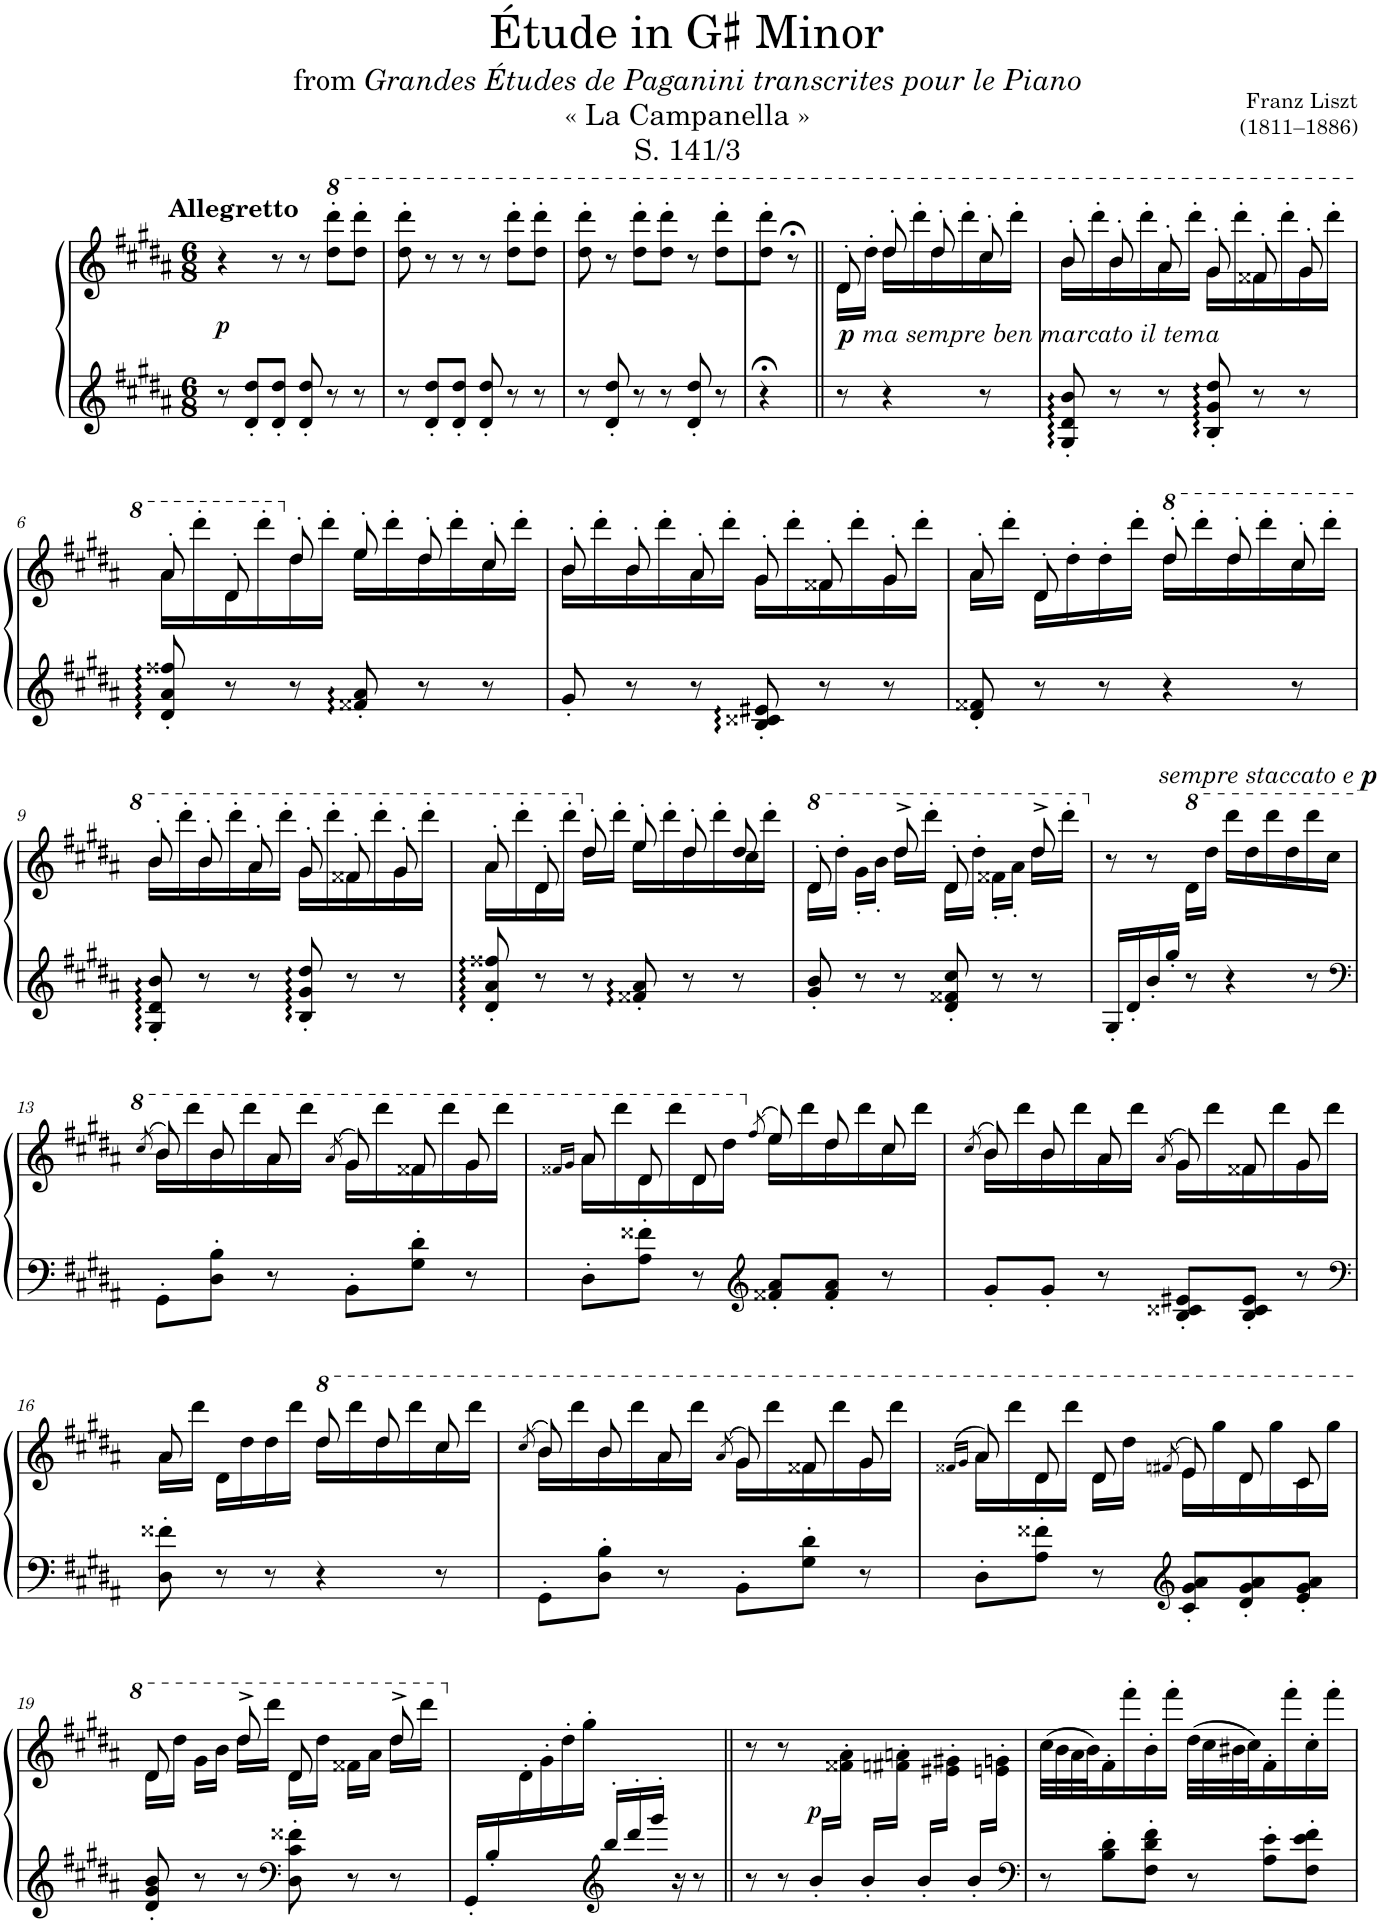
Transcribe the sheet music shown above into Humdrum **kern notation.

**kern	**kern	**dynam
*part1	*part1	*part1
*staff2	*staff1	*staff1/2
*I"Piano	*	*
*I'Pno.	*	*
*clefG2	*clefG2	*
*k[f#c#g#d#a#]	*k[f#c#g#d#a#]	*
*M6/8	*M6/8	*
=1	=1	=1
!	!LO:TX:a:B:t=Allegretto	!
!	!	!LO:DY:b
8r	4r	p
8d#/' 8dd#/'L	.	.
8d#/' 8dd#/'J	8r	.
8d#/' 8dd#/'	8r	.
*	*8va	*
8r	8ddd#\' 8dddd#\'L	.
8r	8ddd#\' 8dddd#\'J	.
=2	=2	=2
8r	8ddd#\' 8dddd#\'	.
8d#/' 8dd#/'L	8r	.
8d#/' 8dd#/'J	8r	.
8d#/' 8dd#/'	8r	.
8r	8ddd#\' 8dddd#\'L	.
8r	8ddd#\' 8dddd#\'J	.
=3	=3	=3
8r	8ddd#\' 8dddd#\'	.
8d#/' 8dd#/'	8r	.
8r	8ddd#\' 8dddd#\'L	.
8r	8ddd#\' 8dddd#\'J	.
8d#/' 8dd#/'	8r	.
8r	8ddd#\' 8dddd#\'L	.
=4	=4	=4
4r;<	8ddd#\' 8dddd#\'J	.
.	8r;<	.
=4||	=4||	=4||
*	*^	*
!	!LO:TX:b:i:t=ma sempre ben marcato il tema	!	!
8r	8dd#'>/	16dd#^\LL	.
.	.	16ddd#'>\JJ	.
4r	8ddd#'>/	16ddd#^\LL	.
.	.	16dddd#'>\	.
.	8ddd#'>/	16ddd#^\	.
.	.	16dddd#'>\	.
8r	8ccc#'>/	16ccc#^\	.
.	.	16dddd#'>\JJ	.
=5	=5	=5	=5
8G#/' 8d#/' 8b/'	8bb'>/	16bb^\LL	.
.	.	16dddd#'>\	.
8r	8bb'>/	16bb^\	.
.	.	16dddd#'>\	.
8r	8aa#'>/	16aa#^\	.
.	.	16dddd#'>\JJ	.
8B/' 8g#/' 8dd#/'	8gg#'>/	16gg#^\LL	.
.	.	16dddd#'>\	.
8r	8ff##X'>/	16ff##^\	.
.	.	16dddd#'>\	.
8r	8gg#'>/	16gg#^\	.
.	.	16dddd#'>\JJ	.
!!LO:LB:g=z	!!
=6	=6	=6	=6
8d#/' 8a#/' 8ff##X/'	8aa#'>/	16aa#^\LL	.
.	.	16dddd#'>\	.
8r	8dd#'>/	16dd#^\	.
.	.	16dddd#'>\	.
*	*X8va	*	*
8r	8dd#'>/	16dd#^\	.
.	.	16ddd#'>\JJ	.
8f##X/' 8a#/'	8ee'>/	16ee^\LL	.
.	.	16ddd#'>\	.
8r	8dd#'>/	16dd#^\	.
.	.	16ddd#'>\	.
8r	8cc#'>/	16cc#^\	.
.	.	16ddd#'>\JJ	.
=7	=7	=7	=7
8g#'/	8b'>/	16b^\LL	.
.	.	16ddd#'>\	.
8r	8b'>/	16b^\	.
.	.	16ddd#'>\	.
8r	8a#'>/	16a#^\	.
.	.	16ddd#'>\JJ	.
8B/' 8c##X/' 8e#X/'	8g#'>/	16g#^\LL	.
.	.	16ddd#'>\	.
8r	8f##X'>/	16f##^\	.
.	.	16ddd#'>\	.
8r	8g#'>/	16g#^\	.
.	.	16ddd#'>\JJ	.
=8	=8	=8	=8
8d#/' 8f##X/'	8a#'>/	16a#^\LL	.
.	.	16ddd#'>\JJ	.
8r	8d#'>/	16d#^\LL	.
.	.	16dd#'>\	.
8r	8ryy	16dd#'>\	.
.	.	16ddd#'>\JJ	.
*	*8va	*	*
4r	8ddd#'>/	16ddd#^\LL	.
.	.	16dddd#'>\	.
.	8ddd#'>/	16ddd#^\	.
.	.	16dddd#'>\	.
8r	8ccc#'>/	16ccc#^\	.
.	.	16dddd#'>\JJ	.
!!LO:LB:g=z	!!
=9	=9	=9	=9
8G#/' 8d#/' 8b/'	8bb'/	16bb^\LL	.
.	.	16dddd#'>\	.
8r	8bb'/	16bb^\	.
.	.	16dddd#'>\	.
8r	8aa#'/	16aa#^\	.
.	.	16dddd#'>\JJ	.
8B/' 8g#/' 8dd#/'	8gg#'/	16gg#^\LL	.
.	.	16dddd#'>\	.
8r	8ff##X'/	16ff##^\	.
.	.	16dddd#'>\	.
8r	8gg#'/	16gg#^\	.
.	.	16dddd#'>\JJ	.
=10	=10	=10	=10
8d#/' 8a#/' 8ff##X/'	8aa#'/	16aa#^\LL	.
.	.	16dddd#'>\	.
8r	8dd#'/	16dd#^\	.
.	.	16dddd#'>\JJ	.
*	*X8va	*	*
8r	8dd#'/	16dd#^\LL	.
.	.	16ddd#'>\JJ	.
8f##X/' 8a#/'	8ee'/	16ee^\LL	.
.	.	16ddd#'>\	.
8r	8dd#'/	16dd#^\	.
.	.	16ddd#'>\	.
8r	24.dd#^/	16cc#'\	.
.	16ryy	16ddd#'>\JJ	.
=11	=11	=11	=11
*	*8va	*	*
8g#/' 8b/'	8dd#'/	16dd#\LL	.
.	.	16ddd#'>\JJ	.
8r	8ryy	16gg#'<\LL	.
.	.	16bb'<\JJ	.
8r	8ddd#^/	16ddd#^\LL	.
.	.	16dddd#'>\JJ	.
8d#/' 8f##X/' 8cc#/'	8dd#'^^/	16dd#^\LL	.
.	.	16ddd#'>\JJ	.
8r	8ryy	16ff##X'<\LL	.
.	.	16aa#'<\JJ	.
8r	8ddd#^/	16ddd#^\LL	.
.	.	16dddd#'>\JJ	.
*	*v	*v	*
=12	=12	=12
*	*X8va	*
16G#'/LL	8r	.
16d#'/	.	.
16b'/	8r	.
16gg#'/JJ	.	.
*	*8va	*
!	!LO:TX:a:i:t=sempre staccato e	!
8r	16dd#'\LL	.
.	16ddd#'\JJ	.
4r	16dddd#'\LL	.
.	16ddd#'\	.
.	16dddd#'\	.
.	16ddd#'\	.
8r	16dddd#'\	.
.	16ccc#'\JJ	.
!!LO:LB:g=z
=13	=13	=13
*clefF4	*	*
.	(8qccc#^/	.
*	*^	*
8GG#'\L	8bb'^/)	16bb\LL	.
.	.	16dddd#'\	.
8D#\' 8B\'J	8bb'^/	16bb\	.
.	.	16dddd#'\	.
8r	8aa#'^/	16aa#\	.
.	.	16dddd#'\JJ	.
.	(8qaa#^/	.	.
8BB'\L	8gg#'^/)	16gg#\LL	.
.	.	16dddd#'\	.
8G#\' 8d#\'J	8ff##X'^/	16ff##\	.
.	.	16dddd#'\	.
8r	8gg#'^/	16gg#\	.
.	.	16dddd#'\JJ	.
=14	=14	=14	=14
.	16qff##X^/LL	.	.
.	16qgg#^/JJ	.	.
8D#'\L	8aa#'^/	16aa#\LL	.
.	.	16dddd#'\	.
8A#\' 8f##X\'J	8dd#'^/	16dd#\	.
.	.	16dddd#'\	.
8r	8dd#'^/	16dd#\	.
.	.	16ddd#'\JJ	.
*clefG2	*	*	*
*	*X8va	*	*
.	(8qff#^/	.	.
8f##X/' 8a#/'L	8ee'^/)	16ee\LL	.
.	.	16ddd#'\	.
8f##/' 8a#/'J	8dd#'^/	16dd#\	.
.	.	16ddd#'\	.
8r	8cc#'^/	16cc#\	.
.	.	16ddd#'\JJ	.
=15	=15	=15	=15
.	(8qcc#^/	.	.
8g#'/L	8b'^/)	16b\LL	.
.	.	16ddd#'\	.
8g#'/J	8b'^/	16b\	.
.	.	16ddd#'\	.
8r	8a#'^/	16a#\	.
.	.	16ddd#'\JJ	.
.	(8qa#^/	.	.
8B/' 8c##X/' 8e#X/'L	8g#'^/)	16g#\LL	.
.	.	16ddd#'\	.
8B/' 8c##/' 8e#/'J	8f##X'^/	16f##\	.
.	.	16ddd#'\	.
8r	8g#'^/	16g#\	.
.	.	16ddd#'\JJ	.
!!LO:LB:g=z	!!
=16	=16	=16	=16
*clefF4	*	*	*
8D#\' 8f##X\'	8a#'^/	16a#\LL	.
.	.	16ddd#'\JJ	.
8r	8ryy	16d#'\LL	.
.	.	16dd#'\	.
8r	8ryy	16dd#'\	.
.	.	16ddd#'\JJ	.
*	*8va	*	*
4r	8ddd#'^/	16ddd#\LL	.
.	.	16dddd#'\	.
.	8ddd#'^/	16ddd#\	.
.	.	16dddd#'\	.
8r	8ccc#'^/	16ccc#\	.
.	.	16dddd#'\JJ	.
=17	=17	=17	=17
.	(8qccc#^/	.	.
8GG#'\L	8bb'^/)	16bb\LL	.
.	.	16dddd#'\	.
8D#\' 8B\'J	8bb'^/	16bb\	.
.	.	16dddd#'\	.
8r	8aa#'^/	16aa#\	.
.	.	16dddd#'\JJ	.
.	(8qaa#^/	.	.
8BB'\L	8gg#'^/)	16gg#\LL	.
.	.	16dddd#'\	.
8G#\' 8d#\'J	8ff##X'^/	16ff##\	.
.	.	16dddd#'\	.
8r	8gg#'^/	16gg#\	.
.	.	16dddd#'\JJ	.
=18	=18	=18	=18
.	(16qff##X^/LL	.	.
.	16qgg#^/JJ	.	.
8D#'\L	8aa#'^/)	16aa#\LL	.
.	.	16dddd#'\	.
8A#\' 8f##X\'J	8dd#'^/	16dd#\	.
.	.	16dddd#'\JJ	.
8r	8dd#'^/	16dd#\LL	.
.	.	16ddd#'\JJ	.
*clefG2	*	*	*
.	(8qff#X^/	.	.
8c#/' 8g#/' 8a#/'L	8ee'^/)	16ee\LL	.
.	.	16ggg#'\	.
8d#/' 8g#/' 8a#/'	8dd#'^/	16dd#\	.
.	.	16ggg#'\	.
8e/' 8g#/' 8a#/'J	8cc#'^/	16cc#\	.
.	.	16ggg#'\JJ	.
!!LO:LB:g=z	!!
=19	=19	=19	=19
8d#/' 8g#/' 8b/'	8dd#^^/	16dd#\LL	.
.	.	16ddd#'\JJ	.
8r	8ryy	16gg#'<\LL	.
.	.	16bb'<\JJ	.
8r	8ddd#^^^/	16ddd#\LL	.
.	.	16dddd#'\JJ	.
*clefF4	*	*	*
8D#\' 8c#\' 8f##X\'	8dd#^^/	16dd#\LL	.
.	.	16ddd#'\JJ	.
8r	8ryy	16ff##X'<\LL	.
.	.	16aa#'<\JJ	.
8r	8ddd#^^^/	16ddd#\LL	.
.	.	16dddd#'\JJ	.
*	*v	*v	*
=20	=20	=20
*^	*	*
*	*	*X8va	*
16GG#'/LL	4.ryy	8ryy	.
16B'/	.	.	.
2ryy	.	16d#'\	.
.	.	16g#'\	.
.	.	16dd#'\	.
.	.	16gg#'\JJ	.
*clefG2	*	*	*
.	16bb'>/LL	4.ryy	.
.	16ddd#'>/	.	.
.	16ggg#'>/JJ	.	.
.	16r	.	.
8ryy	8r	.	.
=21||	=21||	=21||	=21||
4ryy	8r	8r	.
.	8r	8r	.
!	!	!	!LO:DY:b
16b'/LL	2ryy	16ryy	p
16ryy	.	16f##X\' 16a#\'JJ	.
16b'/LL	.	16ryy	.
16ryy	.	16f#X\' 16an\'JJ	.
16b'/LL	.	16ryy	.
16ryy	.	16e#X\' 16g#X\'JJ	.
16b'/LL	.	16ryy	.
16ryy	.	16en\' 16gn\'JJ	.
*v	*v	*	*
=22	=22	=22
*clefF4	*	*
8r	(32cc#\LLL	.
.	32b\	.
.	32a#\	.
.	32b\J)	.
8B\' 8d#\'L	16f#'\	.
.	16fff#'\	.
8F#\' 8d#\' 8f#\'J	16b'\	.
.	16fff#'\JJ	.
8r	(32dd#\LLL	.
.	32cc#\	.
.	32b#X\	.
.	32cc#\J)	.
8A#\' 8e\'L	16f#'\	.
.	16fff#'\	.
8F#\' 8e\' 8f#\'J	16cc#'\	.
.	16fff#'\JJ	.
=	=	=
*-	*-	*-
